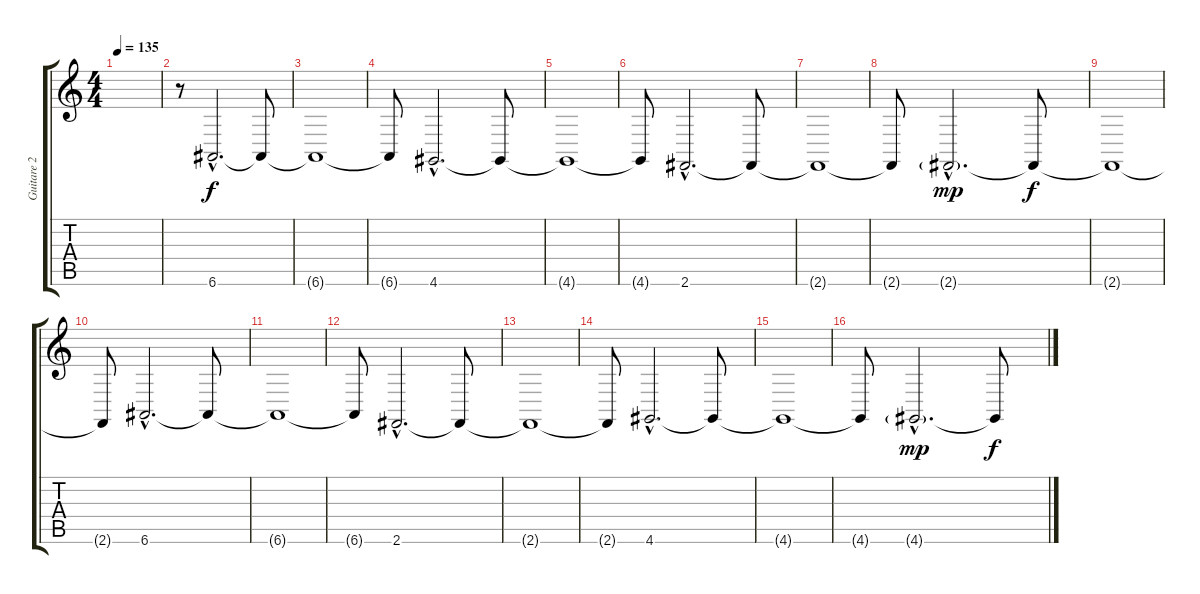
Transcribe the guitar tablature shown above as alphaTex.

\track ("Guitare 2" "Guitare 2") {instrument electricpiano2}
\staff {score tabs}
\tuning (E4 B3 G3 D3 A2 E2) {hide}
\ts (4 4)
\tempo 135
\clef g2
\ks c
|
r.8 6.6{hac}.2{d} 6.6{t}.8 |
6.6{t}.1 |
6.6{t}.8 4.6{hac}.2{d} 4.6{t}.8 |
4.6{t}.1 |
4.6{t}.8 2.6{hac}.2{d} 2.6{t}.8 |
2.6{t}.1 |
2.6{t}.8 2.6{g hac}.2{d dy mp} 2.6{t}.8{dy f} |
2.6{t}.1 |
2.6{t}.8 6.6{hac}.2{d} 6.6{t}.8 |
6.6{t}.1 |
6.6{t}.8 2.6{hac}.2{d} 2.6{t}.8 |
2.6{t}.1 |
2.6{t}.8 4.6{hac}.2{d} 4.6{t}.8 |
4.6{t}.1 |
4.6{t}.8 4.6{g hac}.2{d dy mp} 4.6{t}.8{dy f}
